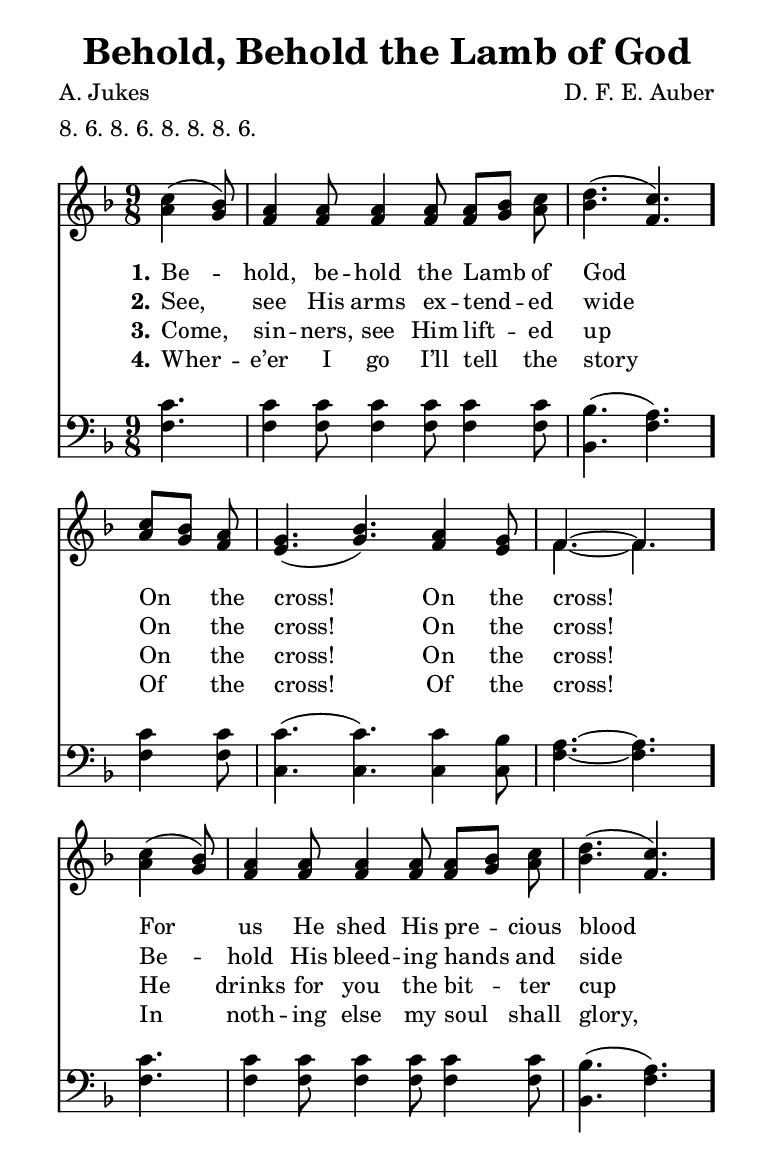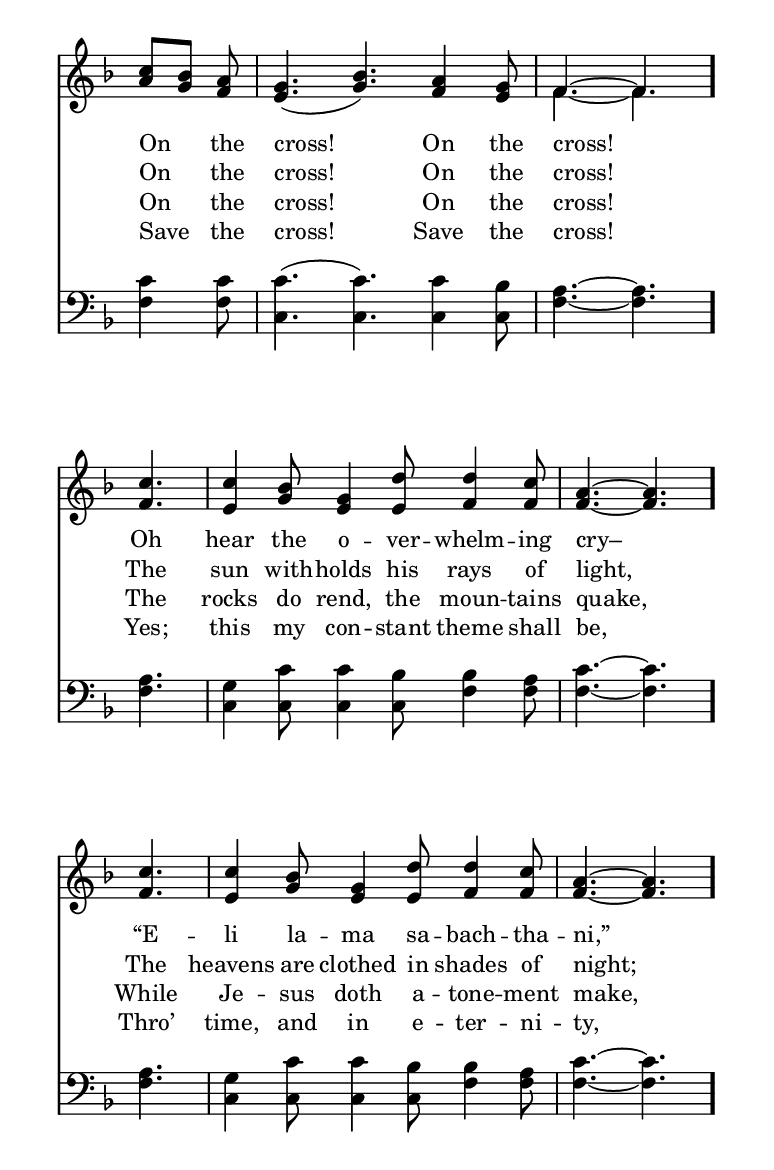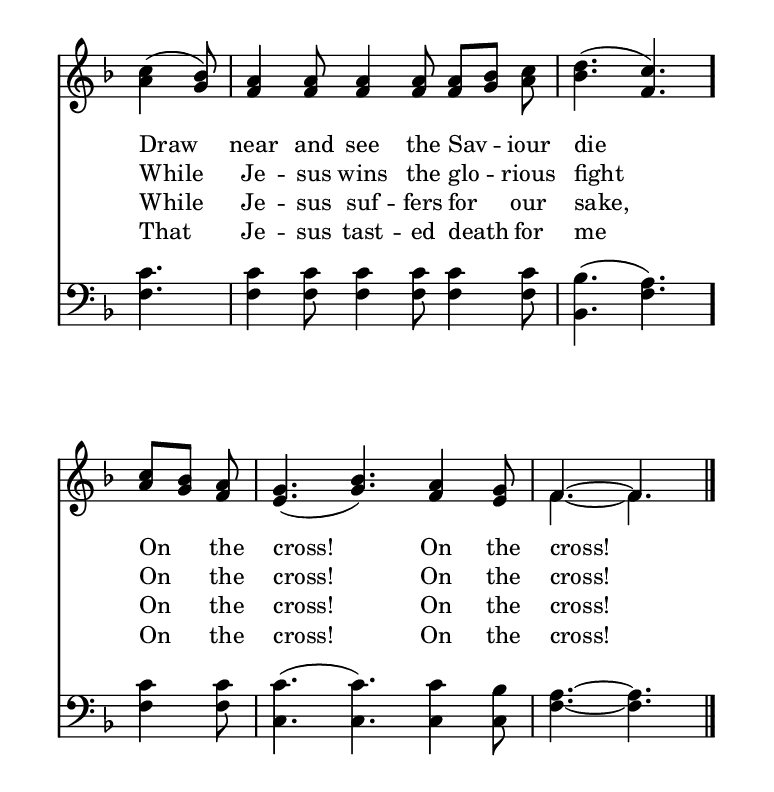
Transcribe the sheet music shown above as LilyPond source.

\include "common/global.ily"
\paper {
  \include "common/paper.ily"
}


\header{
  %gospel
  hymnnumber = "3"
  title = "Behold, Behold the Lamb of God"
  tunename = "Mercy’s Free"
  meter = "8. 6. 8. 6. 8. 8. 8. 6."
  poet = "A. Jukes"
  composer = "D. F. E. Auber"
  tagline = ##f
}

global = {
  \include "common/overrides.ily"
  \autoBeamOff
  \override Staff.TimeSignature.style = #'numbered \time 9/8
  \once \override Score.MetronomeMark.transparent = ##t
  \tempo 4 = 80
  \key f \major
  \partial 4.
}

patternOne   = { c4( c8) | c4 c8 c4 c8 c8[ c8] c8 | c4.( c4.) c8[ c8] c8 | c4.( c4.) c4 c8 | c4. ~ c4. }
patternTwo   = { c4. | c4 c8 c4 c8 c4 c8 | c4. ~ c4. c4. | c4 c8 c4 c8 c4 c8 | c4. ~ c4. }
patternThree = { c4. | c4 c8 c4 c8 c4 c8 | c4.( c4.) c4 c8 | c4.( c4.) c4 c8 | c4. ~ c4. }

notesSoprano = {
\global
\relative c' {

    \changePitch \patternOne { c' bes | a a a a a bes c | d c c bes a | g bes a g | f f }
    \changePitch \patternOne { c' bes | a a a a a bes c | d c c bes a | g bes a g | f f }
    \changePitch \patternTwo { c' | c bes g d' d c | a a c | c bes g d' d c | a a }
    \changePitch \patternOne { c bes | a a a a a bes c | d c c bes a | g bes a g | f f }

    \bar "|."

}
}

notesAlto = {
\global
\relative e' {

    \changePitch \patternOne { a g | f f f f f g a | bes f a g f | e g f e | f f }
    \changePitch \patternOne { a g | f f f f f g a | bes f a g f | e g f e | f f }
    \changePitch \patternTwo { f | e g e e f f | f f f | e g e e f f | f f }
    \changePitch \patternOne { a g | f f f f f g a | bes f a g f | e g f e | f f }

}
}

notesTenor = {
\global
\relative a {

    \changePitch \patternThree { c | c c c c c c | bes a c c | c c c bes | a a }
    \changePitch \patternThree { c | c c c c c c | bes a c c | c c c bes | a a }
    \changePitch \patternTwo   { a | g c c bes bes a | c c a | g c c bes bes a | c c }
    \changePitch \patternThree { c | c c c c c c | bes a c c | c c c bes | a a }

}
}

notesBass = {
\global
\relative a {

    \changePitch \patternThree { f | f f f f f f | bes, f' f f | c c c c | f f }
    \changePitch \patternThree { f | f f f f f f | bes, f' f f | c c c c | f f }
    \changePitch \patternTwo   { f | c c c c f f | f f | f c c c c f f | f f }
    \changePitch \patternThree { f | f f f f f f | bes, f' f f | c c c c | f f }

}
}

wordsA = \lyricmode {
\set stanza = "1."

    Be -- hold, be -- hold the Lamb of God \bar "."
    On the cross! On the cross! \bar "." \eogbreak
    For us He shed His pre -- cious blood \bar "."
    On the cross! On the cross! \bar "." \eogbreak
    Oh hear the o -- ver -- whelm -- ing cry– \bar "."
    “E -- li la -- ma sa -- bach -- tha -- ni,” \bar "." \eogbreak
    Draw near and see the Sav -- iour die \bar "."
    On the cross! On the cross! \bar "."

}

wordsB = \lyricmode {
\set stanza = "2."

    See, see His arms ex -- tend -- ed wide
    On the cross! On the cross! \bar "."
    Be -- hold His bleed -- ing hands and side
    On the cross! On the cross! \bar "."
    The sun with -- holds his rays of light,
    The heavens are clothed in shades of night;
    While Je -- sus wins the glo -- rious fight
    On the cross! On the cross! \bar "."

}

wordsC = \lyricmode {
\set stanza = "3."

    Come, sin -- ners, see Him lift -- ed up
    On the cross! On the cross! \bar "."
    He drinks for you the bit -- ter cup
    On the cross! On the cross! \bar "."
    The rocks do rend, the moun -- tains quake,
    While Je -- sus doth a -- tone -- ment make,
    While Je -- sus suf -- fers for our sake,
    On the cross! On the cross! \bar "."

}

wordsD = \lyricmode {
\set stanza = "4."

    Wher -- e’er I go I’ll tell the story
    Of the cross! Of the cross! \bar "."
    In noth -- ing else my soul shall glory,
    Save the cross! Save the cross! \bar "."
    Yes; this my con -- stant theme shall be,
    Thro’ time, and in e -- ter -- ni -- ty,
    That Je -- sus tast -- ed death for me
    On the cross! On the cross! \bar "."

}


\score {
  \context ChoirStaff <<
    \context Staff = upper <<
      \set Staff.autoBeaming = ##f
      \set ChoirStaff.systemStartDelimiter = #'SystemStartBar
      \set ChoirStaff.printPartCombineTexts = ##f
      \partcombine #'(2 . 9) \notesSoprano \notesAlto
      \context NullVoice = sopranos { \voiceOne << \notesSoprano >> }
      \context Lyrics = one   \lyricsto sopranos \wordsA
      \context Lyrics = two   \lyricsto sopranos \wordsB
      \context Lyrics = three \lyricsto sopranos \wordsC
      \context Lyrics = four  \lyricsto sopranos \wordsD
    >>
    \context Staff = men <<
      \set Staff.autoBeaming = ##f
      \clef bass
      \set ChoirStaff.printPartCombineTexts = ##f
      \partcombine #'(2 . 9) \notesTenor \notesBass
    >>
  >>
  \layout {
    \include "common/layout.ily"
  }
  \midi{
    \include "common/midi.ily"
  }
}

\version "2.19.49"  % necessary for upgrading to future LilyPond versions.

